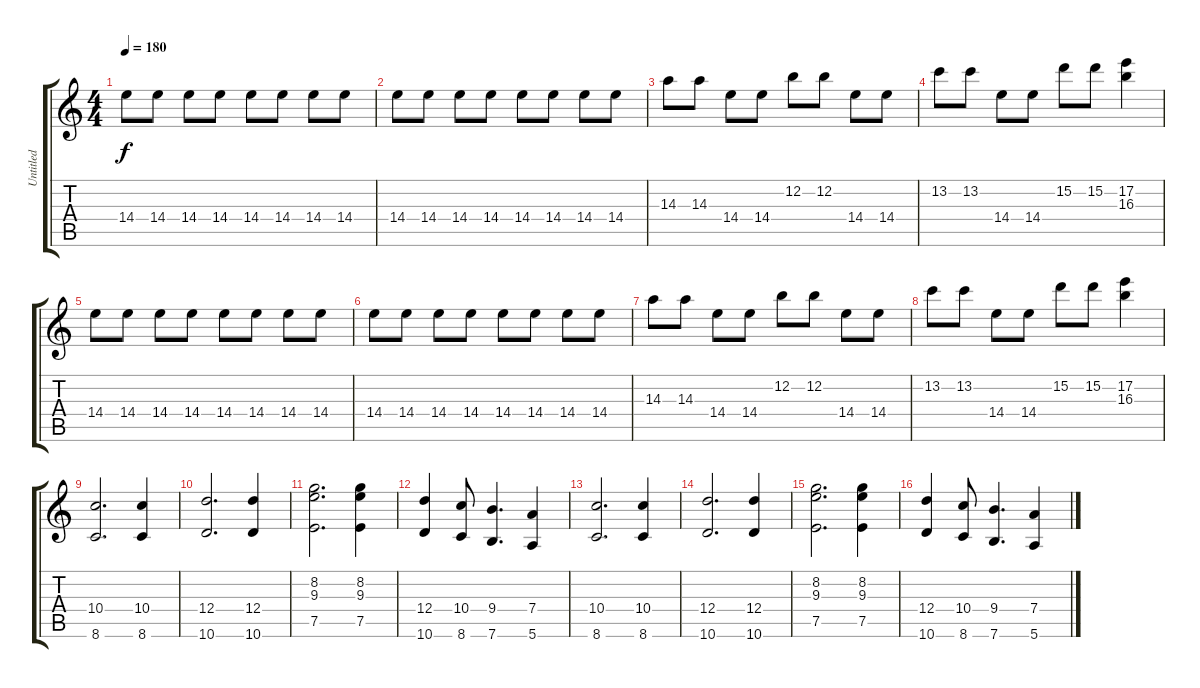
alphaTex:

\track ("Untitled" "Untitled") {instrument overdrivenguitar}
\staff {score tabs}
\tuning (E4 B3 G3 D3 A2 E2) {hide}
\ts (4 4)
\tempo 180
\clef g2
\ks c
14.4.8{dy f} 14.4.8 14.4.8 14.4.8 14.4.8 14.4.8 14.4.8 14.4.8 |
14.4.8 14.4.8 14.4.8 14.4.8 14.4.8 14.4.8 14.4.8 14.4.8 |
14.3.8 14.3.8 14.4.8 14.4.8 12.2.8 12.2.8 14.4.8 14.4.8 |
13.2.8 13.2.8 14.4.8 14.4.8 15.2.8 15.2.8 (17.2 16.3).4 |
14.4.8 14.4.8 14.4.8 14.4.8 14.4.8 14.4.8 14.4.8 14.4.8 |
14.4.8 14.4.8 14.4.8 14.4.8 14.4.8 14.4.8 14.4.8 14.4.8 |
14.3.8 14.3.8 14.4.8 14.4.8 12.2.8 12.2.8 14.4.8 14.4.8 |
13.2.8 13.2.8 14.4.8 14.4.8 15.2.8 15.2.8 (17.2 16.3).4 |
(10.4 8.6).2{d} (10.4 8.6).4 |
(12.4 10.6).2{d} (12.4 10.6).4 |
(8.2 9.3 7.5).2{d} (8.2 9.3 7.5).4 |
(12.4 10.6).4 (10.4 8.6).8 (9.4 7.6).4{d} (7.4 5.6).4 |
(10.4 8.6).2{d} (10.4 8.6).4 |
(12.4 10.6).2{d} (12.4 10.6).4 |
(8.2 9.3 7.5).2{d} (8.2 9.3 7.5).4 |
(12.4 10.6).4 (10.4 8.6).8 (9.4 7.6).4{d} (7.4 5.6).4
